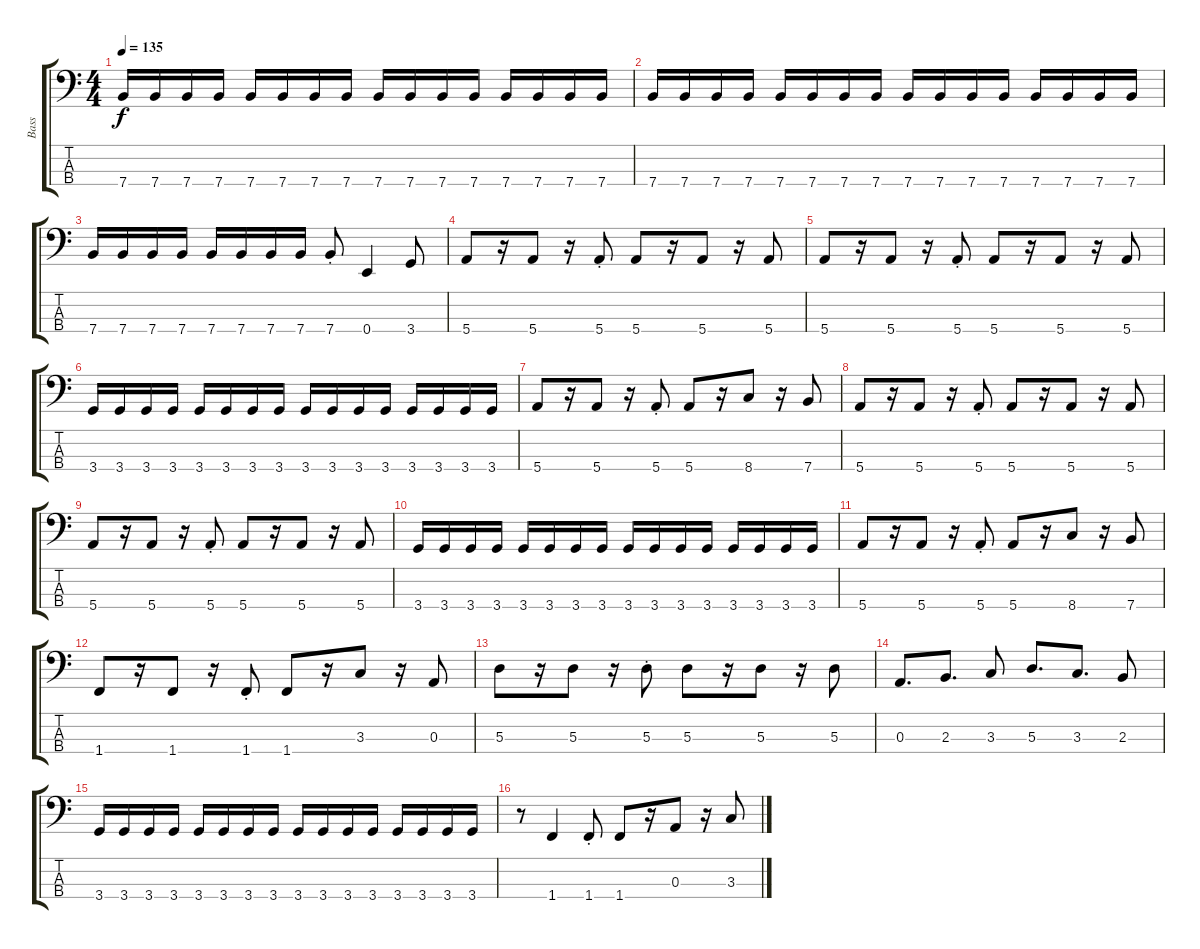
\track ("Bass" "Bass") {instrument electricbassfinger}
\staff {score tabs}
\tuning (G2 D2 A1 E1) {hide}
\ts (4 4)
\tempo 135
\clef f4
\ks c
7.4.16{dy f} 7.4.16 7.4.16 7.4.16 7.4.16 7.4.16 7.4.16 7.4.16 7.4.16 7.4.16 7.4.16 7.4.16 7.4.16 7.4.16 7.4.16 7.4.16 |
7.4.16 7.4.16 7.4.16 7.4.16 7.4.16 7.4.16 7.4.16 7.4.16 7.4.16 7.4.16 7.4.16 7.4.16 7.4.16 7.4.16 7.4.16 7.4.16 |
7.4.16 7.4.16 7.4.16 7.4.16 7.4.16 7.4.16 7.4.16 7.4.16 7.4{st}.8 0.4.4 3.4.8 |
5.4.8 r.16 5.4.8 r.16 5.4{st}.8 5.4.8 r.16 5.4.8 r.16 5.4.8 |
5.4.8 r.16 5.4.8 r.16 5.4{st}.8 5.4.8 r.16 5.4.8 r.16 5.4.8 |
3.4.16 3.4.16 3.4.16 3.4.16 3.4.16 3.4.16 3.4.16 3.4.16 3.4.16 3.4.16 3.4.16 3.4.16 3.4.16 3.4.16 3.4.16 3.4.16 |
5.4.8 r.16 5.4.8 r.16 5.4{st}.8 5.4.8 r.16 8.4.8 r.16 7.4.8 |
5.4.8 r.16 5.4.8 r.16 5.4{st}.8 5.4.8 r.16 5.4.8 r.16 5.4.8 |
5.4.8 r.16 5.4.8 r.16 5.4{st}.8 5.4.8 r.16 5.4.8 r.16 5.4.8 |
3.4.16 3.4.16 3.4.16 3.4.16 3.4.16 3.4.16 3.4.16 3.4.16 3.4.16 3.4.16 3.4.16 3.4.16 3.4.16 3.4.16 3.4.16 3.4.16 |
5.4.8 r.16 5.4.8 r.16 5.4{st}.8 5.4.8 r.16 8.4.8 r.16 7.4.8 |
1.4.8 r.16 1.4.8 r.16 1.4{st}.8 1.4.8 r.16 3.3.8 r.16 0.3.8 |
5.3.8 r.16 5.3.8 r.16 5.3{st}.8 5.3.8 r.16 5.3.8 r.16 5.3.8 |
0.3.8{d} 2.3.8{d} 3.3.8 5.3.8{d} 3.3.8{d} 2.3.8 |
3.4.16 3.4.16 3.4.16 3.4.16 3.4.16 3.4.16 3.4.16 3.4.16 3.4.16 3.4.16 3.4.16 3.4.16 3.4.16 3.4.16 3.4.16 3.4.16 |
r.8 1.4.4 1.4{st}.8 1.4.8 r.16 0.3.8 r.16 3.3.8
